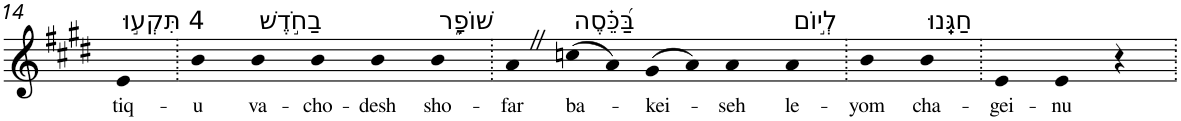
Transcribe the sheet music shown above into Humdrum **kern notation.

**kern	**text
*part1	*part1
*staff1	*staff1
*I"Piano	*
*I'Pno	*
!!LO:PB:g=z
*clefG2	*
*k[f#c#g#d#]	*
*E:	*
=14	=14
!LO:TX:a:t=4 תִּקְע֣וּ	!
!	!LO:LY:b
4e	tiq-
=15.	=15.
!	!LO:LY:b
4b	-u
!LO:TX:a:t=בַחֹ֣דֶשׁ	!
!	!LO:LY:b
4b	va-
!	!LO:LY:b
4b	-cho-
!	!LO:LY:b
4b	-desh
!LO:TX:a:t=שׁוֹפָ֑ר	!
!	!LO:LY:b
4b	sho-
=16.	=16.
!	!LO:LY:b
4aZ	-far
!LO:TX:a:t=בַּ֝כֵּ֗סֶה	!
!	!LO:LY:b
(>8ccn	ba-
8a)	.
!	!LO:LY:b
(>8g#	-kei-
8a)	.
!	!LO:LY:b
4a	-seh
!LO:TX:a:t=לְי֣וֹם	!
!	!LO:LY:b
4a	le-
=17.	=17.
!	!LO:LY:b
4b	-yom
!LO:TX:a:t=חַגֵּֽנוּ	!
!	!LO:LY:b
4b	cha-
=18.	=18.
!	!LO:LY:b
4e	-gei-
!	!LO:LY:b
4e	-nu
4r	.
=.	=.
*-	*-
